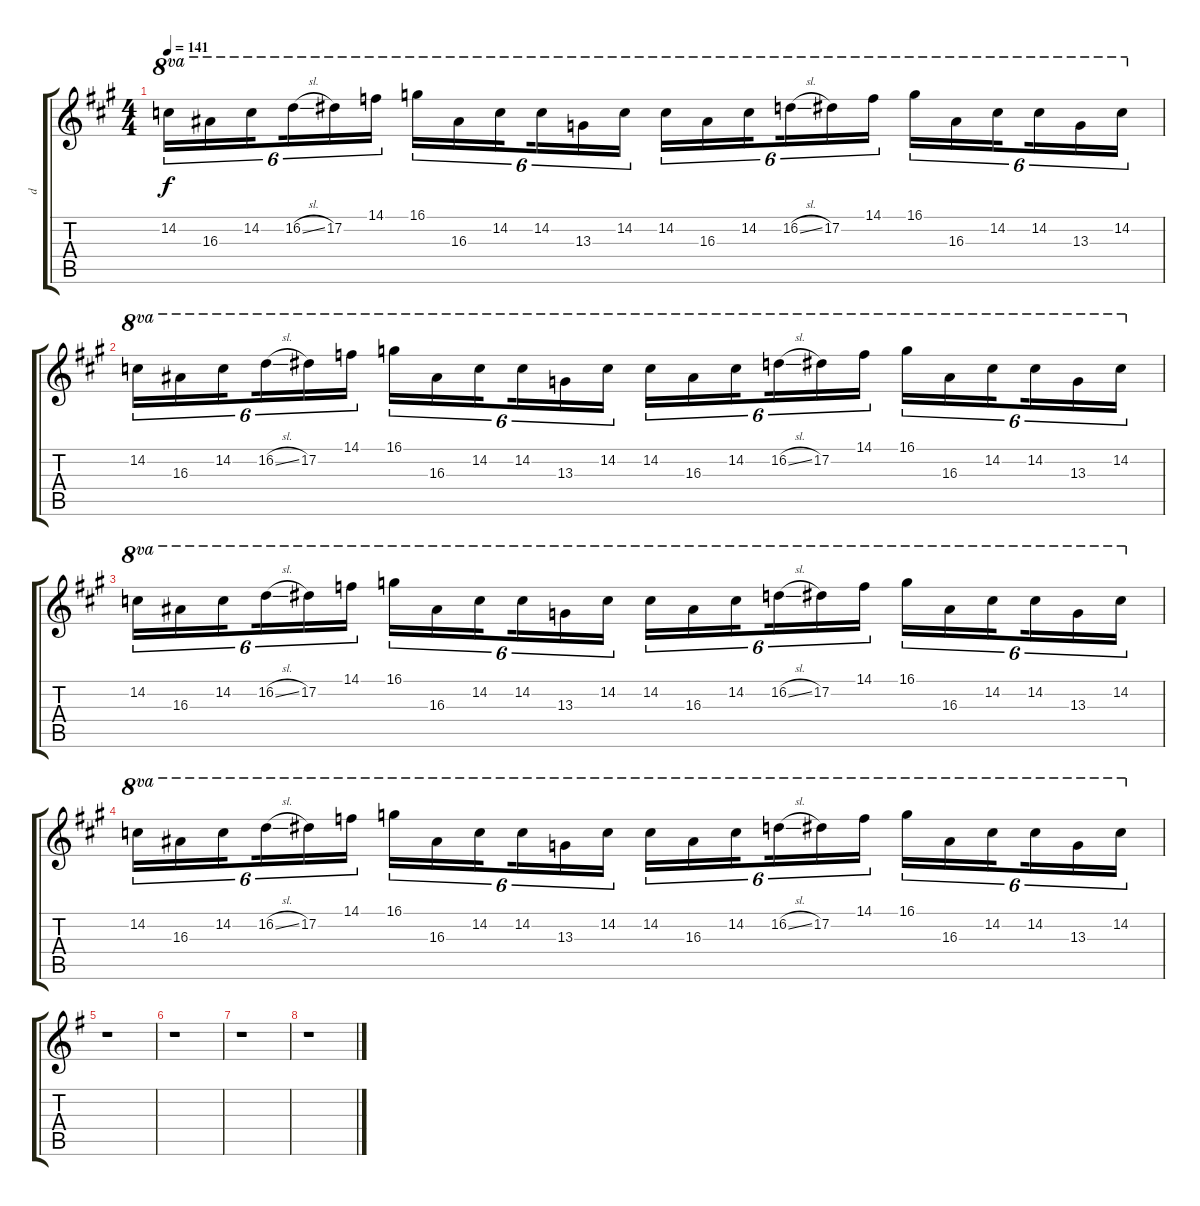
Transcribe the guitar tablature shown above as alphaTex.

\track ("d" "d") {instrument distortionguitar}
\staff {score tabs}
\tuning (Eb4 Bb3 Gb3 Db3 Ab2 Eb2) {hide}
\ts (4 4)
\tempo 141
\clef g2
\ks a
14.2.16{tu (6 4) ot 8va dy f} 16.3.16{tu (6 4) ot 8va} 14.2.16{tu (6 4) ot 8va beam splitsecondary} 16.2{sl}.16{tu (6 4) ot 8va} 17.2.16{tu (6 4) ot 8va} 14.1.16{tu (6 4) ot 8va} 16.1.16{tu (6 4) ot 8va} 16.3.16{tu (6 4) ot 8va} 14.2.16{tu (6 4) ot 8va beam splitsecondary} 14.2.16{tu (6 4) ot 8va} 13.3.16{tu (6 4) ot 8va} 14.2.16{tu (6 4) ot 8va} 14.2.16{tu (6 4) ot 8va} 16.3.16{tu (6 4) ot 8va} 14.2.16{tu (6 4) ot 8va beam splitsecondary} 16.2{sl}.16{tu (6 4) ot 8va} 17.2.16{tu (6 4) ot 8va} 14.1.16{tu (6 4) ot 8va} 16.1.16{tu (6 4) ot 8va} 16.3.16{tu (6 4) ot 8va} 14.2.16{tu (6 4) ot 8va beam splitsecondary} 14.2.16{tu (6 4) ot 8va} 13.3.16{tu (6 4) ot 8va} 14.2.16{tu (6 4) ot 8va} |
14.2.16{tu (6 4) ot 8va} 16.3.16{tu (6 4) ot 8va} 14.2.16{tu (6 4) ot 8va beam splitsecondary} 16.2{sl}.16{tu (6 4) ot 8va} 17.2.16{tu (6 4) ot 8va} 14.1.16{tu (6 4) ot 8va} 16.1.16{tu (6 4) ot 8va} 16.3.16{tu (6 4) ot 8va} 14.2.16{tu (6 4) ot 8va beam splitsecondary} 14.2.16{tu (6 4) ot 8va} 13.3.16{tu (6 4) ot 8va} 14.2.16{tu (6 4) ot 8va} 14.2.16{tu (6 4) ot 8va} 16.3.16{tu (6 4) ot 8va} 14.2.16{tu (6 4) ot 8va beam splitsecondary} 16.2{sl}.16{tu (6 4) ot 8va} 17.2.16{tu (6 4) ot 8va} 14.1.16{tu (6 4) ot 8va} 16.1.16{tu (6 4) ot 8va} 16.3.16{tu (6 4) ot 8va} 14.2.16{tu (6 4) ot 8va beam splitsecondary} 14.2.16{tu (6 4) ot 8va} 13.3.16{tu (6 4) ot 8va} 14.2.16{tu (6 4) ot 8va} |
14.2.16{tu (6 4) ot 8va} 16.3.16{tu (6 4) ot 8va} 14.2.16{tu (6 4) ot 8va beam splitsecondary} 16.2{sl}.16{tu (6 4) ot 8va} 17.2.16{tu (6 4) ot 8va} 14.1.16{tu (6 4) ot 8va} 16.1.16{tu (6 4) ot 8va} 16.3.16{tu (6 4) ot 8va} 14.2.16{tu (6 4) ot 8va beam splitsecondary} 14.2.16{tu (6 4) ot 8va} 13.3.16{tu (6 4) ot 8va} 14.2.16{tu (6 4) ot 8va} 14.2.16{tu (6 4) ot 8va} 16.3.16{tu (6 4) ot 8va} 14.2.16{tu (6 4) ot 8va beam splitsecondary} 16.2{sl}.16{tu (6 4) ot 8va} 17.2.16{tu (6 4) ot 8va} 14.1.16{tu (6 4) ot 8va} 16.1.16{tu (6 4) ot 8va} 16.3.16{tu (6 4) ot 8va} 14.2.16{tu (6 4) ot 8va beam splitsecondary} 14.2.16{tu (6 4) ot 8va} 13.3.16{tu (6 4) ot 8va} 14.2.16{tu (6 4) ot 8va} |
14.2.16{tu (6 4) ot 8va} 16.3.16{tu (6 4) ot 8va} 14.2.16{tu (6 4) ot 8va beam splitsecondary} 16.2{sl}.16{tu (6 4) ot 8va} 17.2.16{tu (6 4) ot 8va} 14.1.16{tu (6 4) ot 8va} 16.1.16{tu (6 4) ot 8va} 16.3.16{tu (6 4) ot 8va} 14.2.16{tu (6 4) ot 8va beam splitsecondary} 14.2.16{tu (6 4) ot 8va} 13.3.16{tu (6 4) ot 8va} 14.2.16{tu (6 4) ot 8va} 14.2.16{tu (6 4) ot 8va} 16.3.16{tu (6 4) ot 8va} 14.2.16{tu (6 4) ot 8va beam splitsecondary} 16.2{sl}.16{tu (6 4) ot 8va} 17.2.16{tu (6 4) ot 8va} 14.1.16{tu (6 4) ot 8va} 16.1.16{tu (6 4) ot 8va} 16.3.16{tu (6 4) ot 8va} 14.2.16{tu (6 4) ot 8va beam splitsecondary} 14.2.16{tu (6 4) ot 8va} 13.3.16{tu (6 4) ot 8va} 14.2.16{tu (6 4) ot 8va} |
\ks g
r.1 |
r.1 |
r.1 |
r.1
